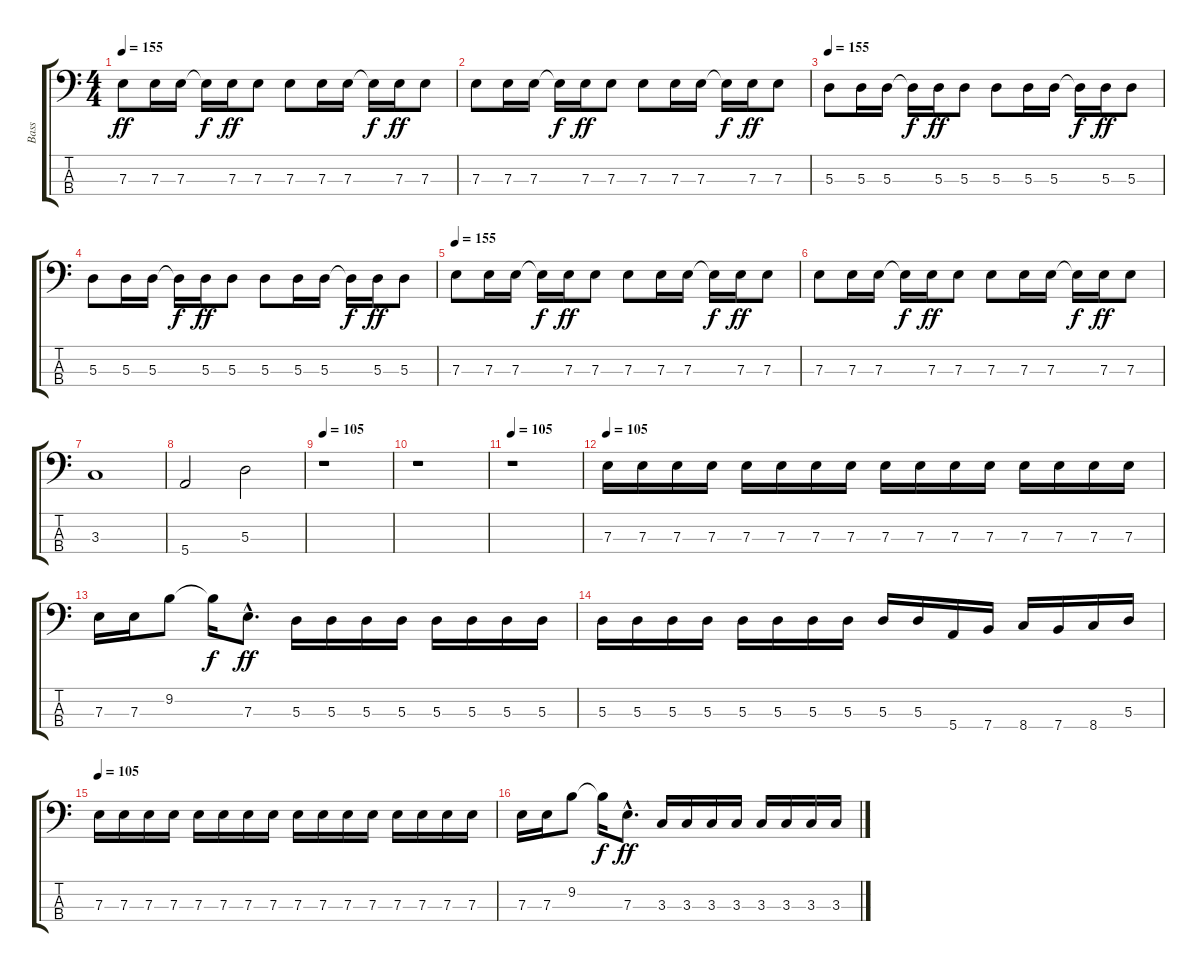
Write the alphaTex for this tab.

\track ("Bass" "Bass") {instrument electricbassfinger}
\staff {score tabs}
\tuning (G2 D2 A1 E1) {hide}
\ts (4 4)
\tempo 155
\clef f4
\ks c
7.3.8{dy ff} 7.3.16 7.3.16 7.3{t}.16{dy f} 7.3.16{dy ff} 7.3.8 7.3.8 7.3.16 7.3.16 7.3{t}.16{dy f} 7.3.16{dy ff} 7.3.8 |
7.3.8 7.3.16 7.3.16 7.3{t}.16{dy f} 7.3.16{dy ff} 7.3.8 7.3.8 7.3.16 7.3.16 7.3{t}.16{dy f} 7.3.16{dy ff} 7.3.8 |
\tempo 155
5.3.8 5.3.16 5.3.16 5.3{t}.16{dy f} 5.3.16{dy ff} 5.3.8 5.3.8 5.3.16 5.3.16 5.3{t}.16{dy f} 5.3.16{dy ff} 5.3.8 |
5.3.8 5.3.16 5.3.16 5.3{t}.16{dy f} 5.3.16{dy ff} 5.3.8 5.3.8 5.3.16 5.3.16 5.3{t}.16{dy f} 5.3.16{dy ff} 5.3.8 |
\tempo 155
7.3.8 7.3.16 7.3.16 7.3{t}.16{dy f} 7.3.16{dy ff} 7.3.8 7.3.8 7.3.16 7.3.16 7.3{t}.16{dy f} 7.3.16{dy ff} 7.3.8 |
7.3.8 7.3.16 7.3.16 7.3{t}.16{dy f} 7.3.16{dy ff} 7.3.8 7.3.8 7.3.16 7.3.16 7.3{t}.16{dy f} 7.3.16{dy ff} 7.3.8 |
3.3.1 |
5.4.2 5.3.2 |
\tempo 105
r.1 |
r.1 |
\tempo 105
r.1 |
\tempo 105
7.3.16 7.3.16 7.3.16 7.3.16 7.3.16 7.3.16 7.3.16 7.3.16 7.3.16 7.3.16 7.3.16 7.3.16 7.3.16 7.3.16 7.3.16 7.3.16 |
7.3.16 7.3.16 9.2.8 9.2{t}.16{dy f} 7.3{hac}.8{d dy ff} 5.3.16 5.3.16 5.3.16 5.3.16 5.3.16 5.3.16 5.3.16 5.3.16 |
5.3.16 5.3.16 5.3.16 5.3.16 5.3.16 5.3.16 5.3.16 5.3.16 5.3.16 5.3.16 5.4.16 7.4.16 8.4.16 7.4.16 8.4.16 5.3.16 |
\tempo 105
7.3.16 7.3.16 7.3.16 7.3.16 7.3.16 7.3.16 7.3.16 7.3.16 7.3.16 7.3.16 7.3.16 7.3.16 7.3.16 7.3.16 7.3.16 7.3.16 |
7.3.16 7.3.16 9.2.8 9.2{t}.16{dy f} 7.3{hac}.8{d dy ff} 3.3.16 3.3.16 3.3.16 3.3.16 3.3.16 3.3.16 3.3.16 3.3.16
